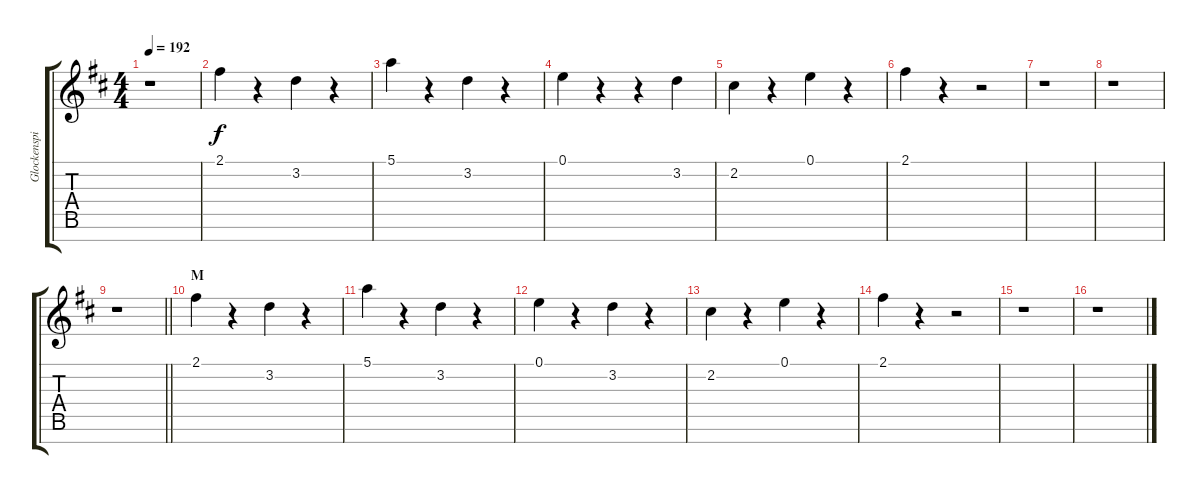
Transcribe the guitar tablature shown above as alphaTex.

\track ("Glockenspiel" "Glockenspi") {instrument vibraphone}
\staff {score tabs}
\tuning (E5 B4 G4 D4 A3 E3 B2) {hide}
\ts (4 4)
\tempo 192
\clef g2
\ks d
r.1{dy f} |
2.1.4 r.4 3.2.4 r.4 |
5.1.4 r.4 3.2.4 r.4 |
0.1.4 r.4 r.4 3.2.4 |
2.2.4 r.4 0.1.4 r.4 |
2.1.4 r.4 r.2 |
r.1 |
r.1 |
\barLineRight lightlight
r.1 |
\section ("" "M")
2.1.4 r.4 3.2.4 r.4 |
5.1.4 r.4 3.2.4 r.4 |
0.1.4 r.4 3.2.4 r.4 |
2.2.4 r.4 0.1.4 r.4 |
2.1.4 r.4 r.2 |
r.1 |
r.1
